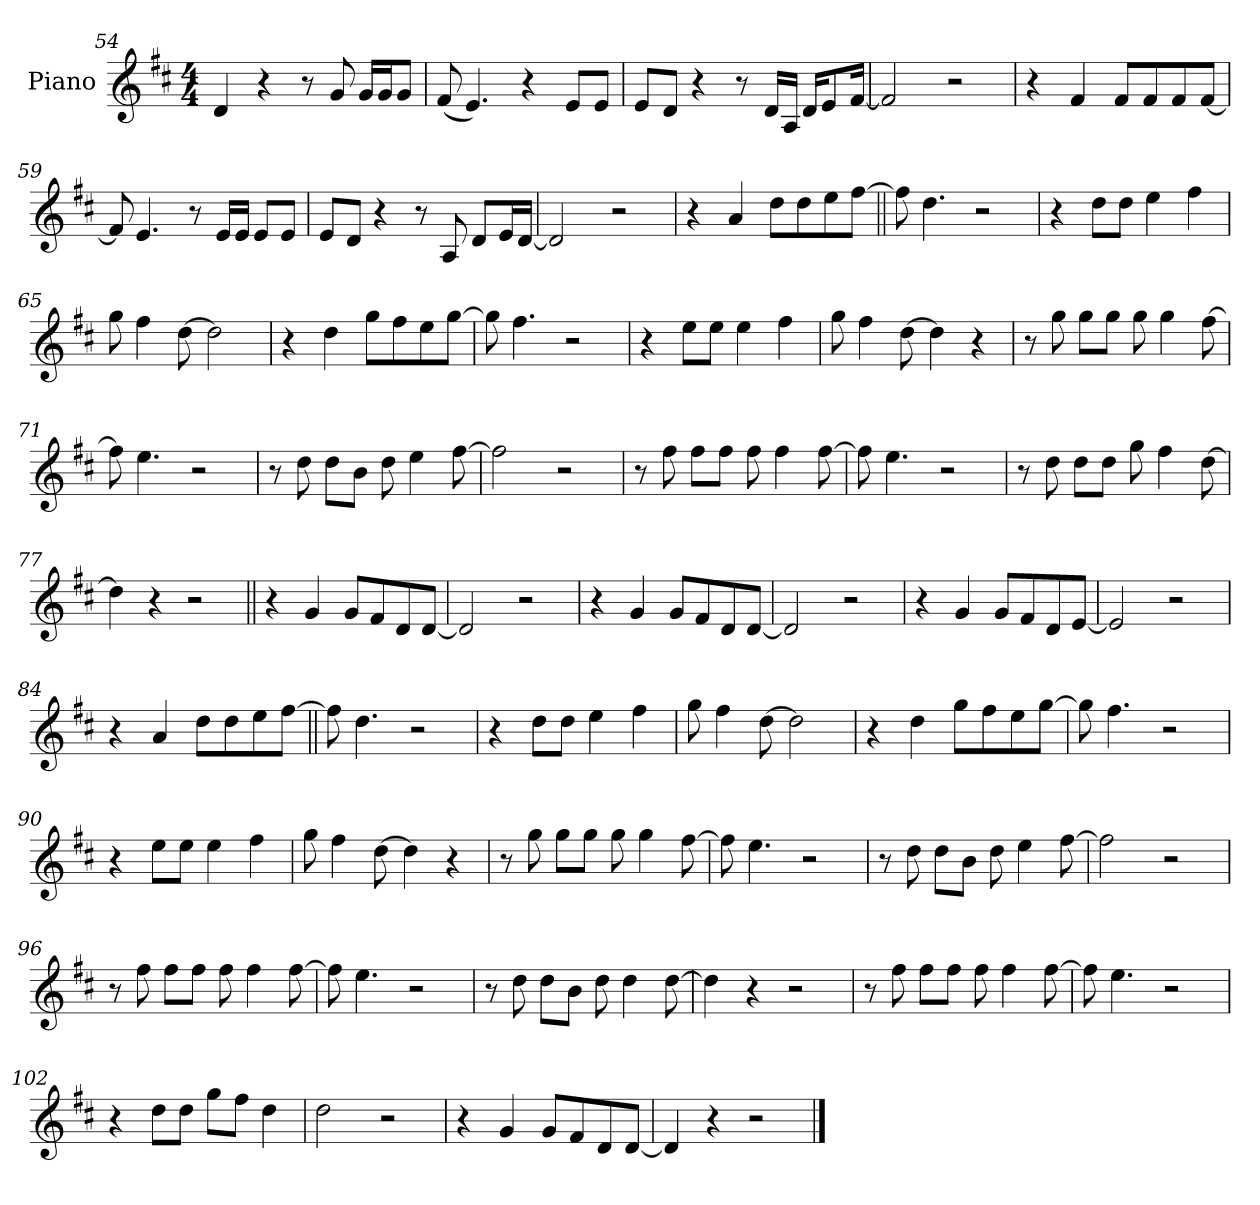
**kern
*part1
*staff1
*I"Piano
*I'Pno.
*clefG2
*k[f#c#]
*M4/4
=54
4d
4r
8r
8g
16gLL
16gJ
8gJ
=55
(8f#
4.e)
4r
8eL
8eJ
=56
8eL
8dJ
4r
8r
16dLL
16AJJ
16dKL
8e
[16f#Jk
=57
2f#]
2r
=58
4r
4f#
8f#L
8f#
8f#
[8f#J
=59
8f#]
4.e
8r
16eLL
16eJJ
8eL
8eJ
=60
8eL
8dJ
4r
8r
8A
8dL
16eL
[16dJJ
=61
2d]
2r
=62
4r
4a
8ddL
8dd
8ee
[8ff#J
=63||
8ff#]
4.dd
2r
=64
4r
8ddL
8ddJ
4ee
4ff#
=65
8gg
4ff#
[8dd
2dd]
=66
4r
4dd
8ggL
8ff#
8ee
[8ggJ
=67
8gg]
4.ff#
2r
=68
4r
8eeL
8eeJ
4ee
4ff#
=69
8gg
4ff#
[8dd
4dd]
4r
=70
8r
8gg
8ggL
8ggJ
8gg
4gg
[8ff#
=71
8ff#]
4.ee
2r
=72
8r
8dd
8ddL
8bJ
8dd
4ee
[8ff#
=73
2ff#]
2r
=74
8r
8ff#
8ff#L
8ff#J
8ff#
4ff#
[8ff#
=75
8ff#]
4.ee
2r
=76
8r
8dd
8ddL
8ddJ
8gg
4ff#
[8dd
=77
4dd]
4r
2r
=78||
4r
4g
8gL
8f#
8d
[8dJ
=79
2d]
2r
=80
4r
4g
8gL
8f#
8d
[8dJ
=81
2d]
2r
=82
4r
4g
8gL
8f#
8d
[8eJ
=83
2e]
2r
=84
4r
4a
8ddL
8dd
8ee
[8ff#J
=85||
8ff#]
4.dd
2r
=86
4r
8ddL
8ddJ
4ee
4ff#
=87
8gg
4ff#
[8dd
2dd]
=88
4r
4dd
8ggL
8ff#
8ee
[8ggJ
=89
8gg]
4.ff#
2r
=90
4r
8eeL
8eeJ
4ee
4ff#
=91
8gg
4ff#
[8dd
4dd]
4r
=92
8r
8gg
8ggL
8ggJ
8gg
4gg
[8ff#
=93
8ff#]
4.ee
2r
=94
8r
8dd
8ddL
8bJ
8dd
4ee
[8ff#
=95
2ff#]
2r
=96
8r
8ff#
8ff#L
8ff#J
8ff#
4ff#
[8ff#
=97
8ff#]
4.ee
2r
=98
8r
8dd
8ddL
8bJ
8dd
4dd
[8dd
=99
4dd]
4r
2r
=100
8r
8ff#
8ff#L
8ff#J
8ff#
4ff#
[8ff#
=101
8ff#]
4.ee
2r
=102
4r
8ddL
8ddJ
8ggL
8ff#J
4dd
=103
2dd
2r
=104
4r
4g
8gL
8f#
8d
[8dJ
=105
4d]
4r
2r
==
*-
